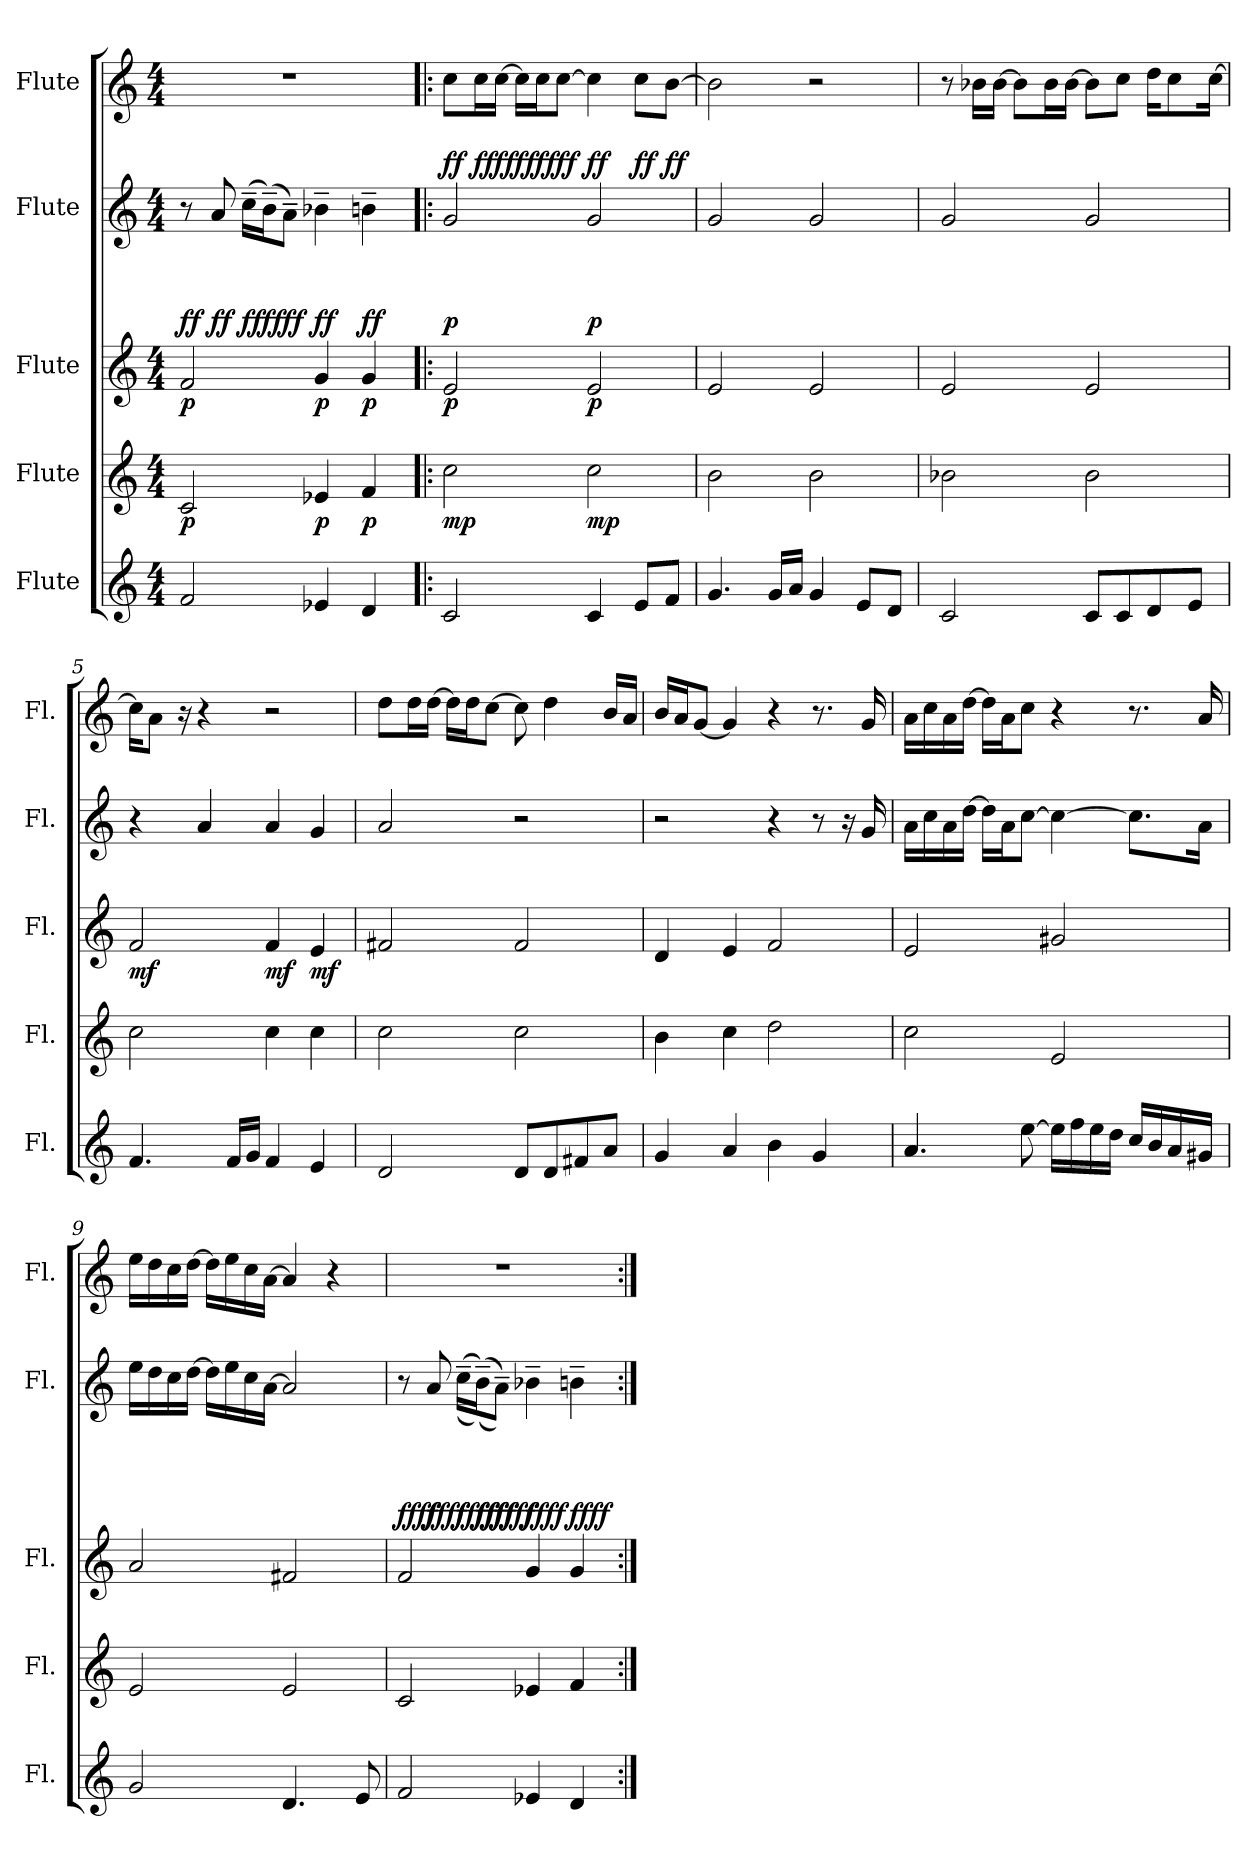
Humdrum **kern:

**kern	**kern	**dynam	**kern	**dynam	**kern	**dynam	**kern	**dynam
*part5	*part4	*part4	*part3	*part3	*part2	*part2	*part1	*part1
*staff5	*staff4	*staff4	*staff3	*staff3	*staff2	*staff2	*staff1	*staff1
*I"Flute	*I"Flute	*	*I"Flute	*	*I"Flute	*	*I"Flute	*
*I'Fl.	*I'Fl.	*	*I'Fl.	*	*I'Fl.	*	*I'Fl.	*
*clefG2	*clefG2	*	*clefG2	*	*clefG2	*	*clefG2	*
*k[]	*k[]	*	*k[]	*	*k[]	*	*k[]	*
*M4/4	*M4/4	*	*M4/4	*	*M4/4	*	*M4/4	*
*MM62	*MM62	*	*MM62	*	*MM62	*	*MM62	*
=1	=1	=1	=1	=1	=1	=1	=1	=1
!	!	!LO:DY:b	!	!LO:DY:b	!	!LO:DY:b	!	!
2f/	2c/	p	2f/	p	8r	ff	1r	.
!	!	!	!	!	!	!LO:DY:b	!	!
.	.	.	.	.	8a/	ff	.	.
!	!	!	!	!	!	!LO:DY:b	!	!
.	.	.	.	.	(16cc~\LL	ff	.	.
!	!	!	!	!	!	!LO:DY:b	!	!
.	.	.	.	.	(16b~\J)	ff	.	.
!	!	!	!	!	!	!LO:DY:b	!	!
.	.	.	.	.	8a~\J)	ff	.	.
!	!	!LO:DY:b	!	!LO:DY:b	!	!LO:DY:b	!	!
4e-X/	4e-X/	p	4g/	p	4b-X~\	ff	.	.
!	!	!LO:DY:b	!	!LO:DY:b	!	!LO:DY:b	!	!
4d/	4f/	p	4g/	p	4bn~\	ff	.	.
=2!|:	=2!|:	=2!|:	=2!|:	=2!|:	=2!|:	=2!|:	=2!|:	=2!|:
!	!	!LO:DY:b	!	!LO:DY:b	!	!LO:DY:b	!	!LO:DY:b
2c/	2cc\	mp	2e/	p	2g/	p	8cc\L	ff
!	!	!	!	!	!	!	!	!LO:DY:b
.	.	.	.	.	.	.	16cc\L	ff
!	!	!	!	!	!	!	!	!LO:DY:b
.	.	.	.	.	.	.	[16cc\JJ	ff
!	!	!	!	!	!	!	!	!LO:DY:b
.	.	.	.	.	.	.	16cc\LL]	ff
!	!	!	!	!	!	!	!	!LO:DY:b
.	.	.	.	.	.	.	16cc\J	ff
!	!	!	!	!	!	!	!	!LO:DY:b
.	.	.	.	.	.	.	[8cc\J	ff
!	!	!LO:DY:b	!	!LO:DY:b	!	!LO:DY:b	!	!LO:DY:b
4c/	2cc\	mp	2e/	p	2g/	p	4cc\]	ff
!	!	!	!	!	!	!	!	!LO:DY:b
8e/L	.	.	.	.	.	.	8cc\L	ff
!	!	!	!	!	!	!	!	!LO:DY:b
8f/J	.	.	.	.	.	.	[8b\J	ff
=3	=3	=3	=3	=3	=3	=3	=3	=3
4.g/	2b\	.	2e/	.	2g/	.	2b\]	.
16g/LL	.	.	.	.	.	.	.	.
16a/JJ	.	.	.	.	.	.	.	.
4g/	2b\	.	2e/	.	2g/	.	2r	.
8e/L	.	.	.	.	.	.	.	.
8d/J	.	.	.	.	.	.	.	.
=4	=4	=4	=4	=4	=4	=4	=4	=4
2c/	2b-X\	.	2e/	.	2g/	.	8r	.
.	.	.	.	.	.	.	16b-X\LL	.
.	.	.	.	.	.	.	[16b-\JJ	.
.	.	.	.	.	.	.	8b-\L]	.
.	.	.	.	.	.	.	16b-\L	.
.	.	.	.	.	.	.	[16b-\JJ	.
8c/L	2b-\	.	2e/	.	2g/	.	8b-\L]	.
8c/	.	.	.	.	.	.	8cc\J	.
8d/	.	.	.	.	.	.	16dd\KL	.
.	.	.	.	.	.	.	8cc\	.
8e/J	.	.	.	.	.	.	.	.
.	.	.	.	.	.	.	[16cc\Jk	.
!!LO:LB:g=z
=5	=5	=5	=5	=5	=5	=5	=5	=5
!	!	!	!	!LO:DY:b	!	!	!	!
4.f/	2cc\	.	2f/	mf	4r	.	16cc\KL]	.
.	.	.	.	.	.	.	8a\J	.
.	.	.	.	.	.	.	16r	.
.	.	.	.	.	4a/	.	4r	.
16f/LL	.	.	.	.	.	.	.	.
16g/JJ	.	.	.	.	.	.	.	.
!	!	!	!	!LO:DY:b	!	!	!	!
4f/	4cc\	.	4f/	mf	4a/	.	2r	.
!	!	!	!	!LO:DY:b	!	!	!	!
4e/	4cc\	.	4e/	mf	4g/	.	.	.
=6	=6	=6	=6	=6	=6	=6	=6	=6
2d/	2cc\	.	2f#X/	.	2a/	.	8dd\L	.
.	.	.	.	.	.	.	16dd\L	.
.	.	.	.	.	.	.	[16dd\JJ	.
.	.	.	.	.	.	.	16dd\LL]	.
.	.	.	.	.	.	.	16dd\J	.
.	.	.	.	.	.	.	[8cc\J	.
8d/L	2cc\	.	2f#/	.	2r	.	8cc\]	.
8d/	.	.	.	.	.	.	4dd\	.
8f#X/	.	.	.	.	.	.	.	.
8a/J	.	.	.	.	.	.	16b/LL	.
.	.	.	.	.	.	.	16a/JJ	.
=7	=7	=7	=7	=7	=7	=7	=7	=7
4g/	4b\	.	4d/	.	2r	.	16b/LL	.
.	.	.	.	.	.	.	16a/J	.
.	.	.	.	.	.	.	[8g/J	.
4a/	4cc\	.	4e/	.	.	.	4g/]	.
4b\	2dd\	.	2f/	.	4r	.	4r	.
4g/	.	.	.	.	8r	.	8.r	.
.	.	.	.	.	16r	.	.	.
.	.	.	.	.	16g/	.	16g/	.
=8	=8	=8	=8	=8	=8	=8	=8	=8
4.a/	2cc\	.	2e/	.	16a\LL	.	16a\LL	.
.	.	.	.	.	16cc\	.	16cc\	.
.	.	.	.	.	16a\	.	16a\	.
.	.	.	.	.	[16dd\JJ	.	[16dd\JJ	.
.	.	.	.	.	16dd\LL]	.	16dd\LL]	.
.	.	.	.	.	16a\J	.	16a\J	.
[8ee\	.	.	.	.	[8cc\J	.	8cc\J	.
16ee\LL]	2e/	.	2g#X/	.	4cc\_	.	4r	.
16ff\	.	.	.	.	.	.	.	.
16ee\	.	.	.	.	.	.	.	.
16dd\JJ	.	.	.	.	.	.	.	.
16cc/LL	.	.	.	.	8.cc\L]	.	8.r	.
16b/	.	.	.	.	.	.	.	.
16a/	.	.	.	.	.	.	.	.
16g#X/JJ	.	.	.	.	16a\Jk	.	16a/	.
!!LO:PB:g=z
=9	=9	=9	=9	=9	=9	=9	=9	=9
2g/	2e/	.	2a/	.	16ee\LL	.	16ee\LL	.
.	.	.	.	.	16dd\	.	16dd\	.
.	.	.	.	.	16cc\	.	16cc\	.
.	.	.	.	.	[16dd\JJ	.	[16dd\JJ	.
.	.	.	.	.	16dd\LL]	.	16dd\LL]	.
.	.	.	.	.	16ee\	.	16ee\	.
.	.	.	.	.	16cc\	.	16cc\	.
.	.	.	.	.	[16a\JJ	.	[16a\JJ	.
4.d/	2e/	.	2f#X/	.	2a/]	.	4a/]	.
.	.	.	.	.	.	.	4r	.
8e/	.	.	.	.	.	.	.	.
=10	=10	=10	=10	=10	=10	=10	=10	=10
!	!	!	!	!	!	!LO:DY:b	!	!
!	!	!	!	!	!	!LO:DY:n=1:b	!	!
2f/	2c/	.	2f/	.	8r	ff ff	1r	.
!	!	!	!	!	!	!LO:DY:n=2:b	!	!
!	!	!	!	!	!	!LO:DY:n=3:b	!	!
.	.	.	.	.	8a/	ff ff	.	.
!	!	!	!	!	!	!LO:DY:n=4:b	!	!
!	!	!	!	!	!	!LO:DY:n=5:b	!	!
.	.	.	.	.	((16cc~\LL	ff ff	.	.
!	!	!	!	!	!	!LO:DY:n=6:b	!	!
!	!	!	!	!	!	!LO:DY:n=7:b	!	!
.	.	.	.	.	((16b~\J))	ff ff	.	.
!	!	!	!	!	!	!LO:DY:n=8:b	!	!
!	!	!	!	!	!	!LO:DY:n=9:b	!	!
.	.	.	.	.	8a~\J))	ff ff	.	.
!	!	!	!	!	!	!LO:DY:n=10:b	!	!
!	!	!	!	!	!	!LO:DY:n=11:b	!	!
4e-X/	4e-X/	.	4g/	.	4b-X~\	ff ff	.	.
!	!	!	!	!	!	!LO:DY:n=12:b	!	!
!	!	!	!	!	!	!LO:DY:n=13:b	!	!
4d/	4f/	.	4g/	.	4bn~\	ff ff	.	.
=:|!	=:|!	=:|!	=:|!	=:|!	=:|!	=:|!	=:|!	=:|!
*-	*-	*-	*-	*-	*-	*-	*-	*-
